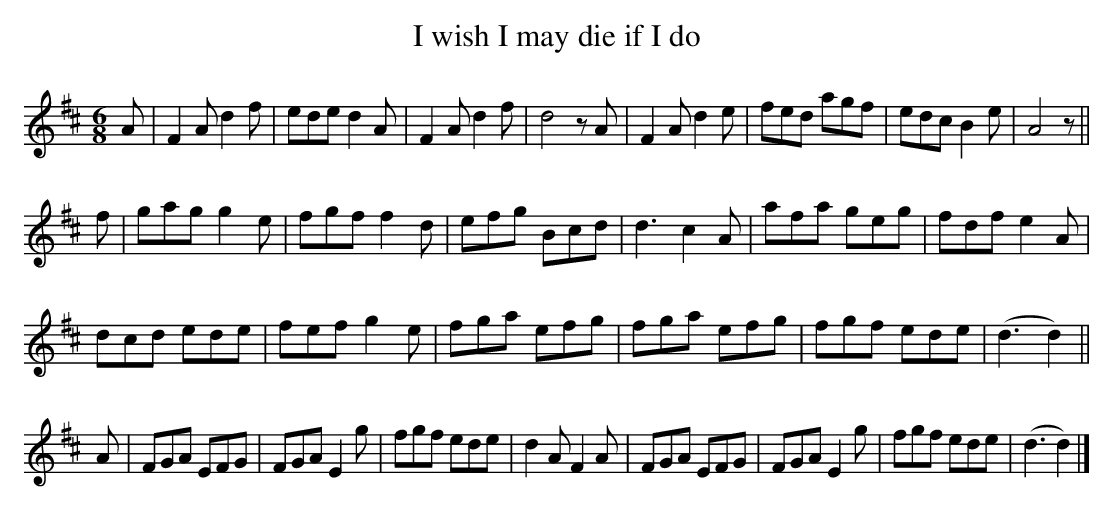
X:1
T:I wish I may die if I do
M:6/8
K:D major
A|\
F2A d2f| ede d2A| F2A d2f| d4 zA|\
F2A d2e| fed agf| edc B2e| A4 z||
f|\
gag g2e| fgf f2d| efg Bcd| d3 c2A|\
afa geg| fdf e2A|
dcd ede| fef g2e|\
fga efg| fga efg| fgf ede| (d3 d2)||
A|\
FGA EFG| FGA E2g| fgf ede| d2A F2A| \
FGA EFG| FGA E2g| fgf ede| (d3 d2)|]
